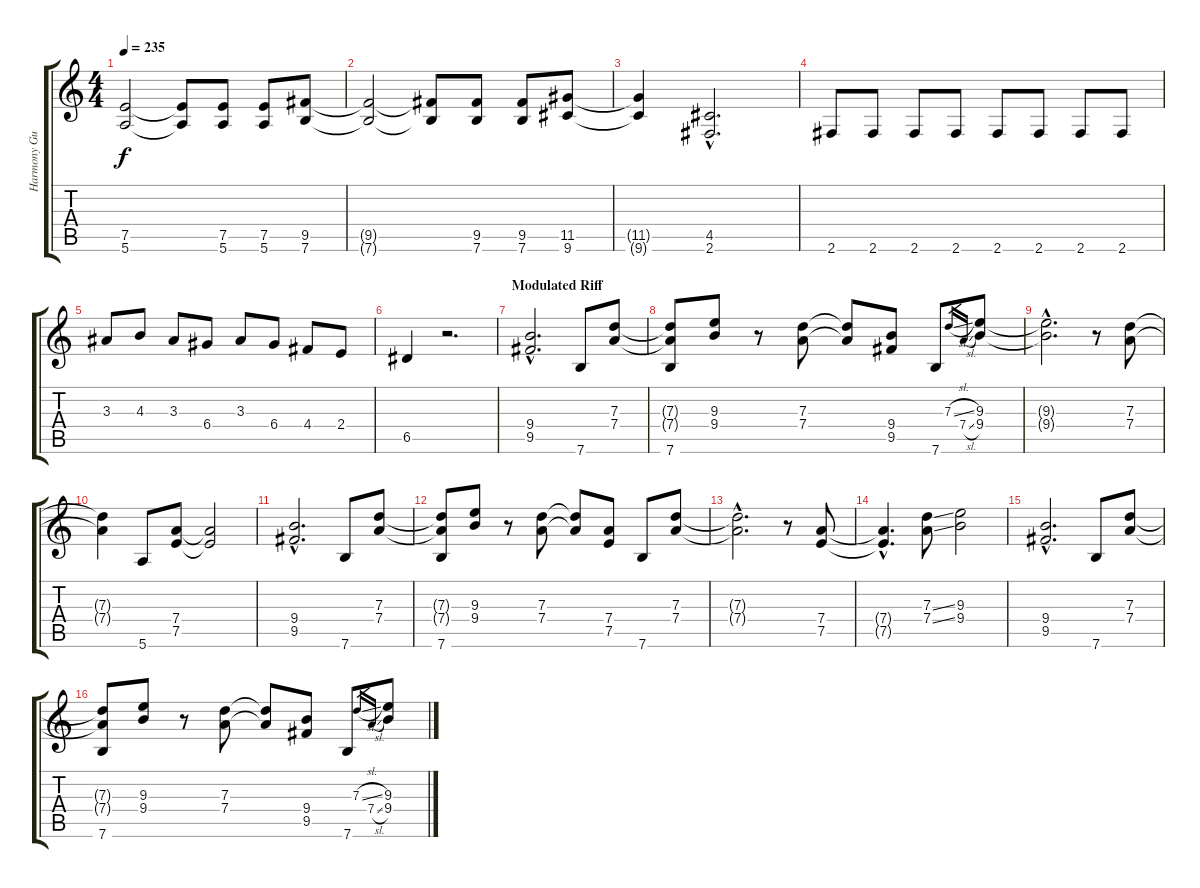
\track ("Harmony Guitar" "Harmony Gu") {instrument distortionguitar}
\staff {score tabs}
\tuning (E4 B3 G3 D3 A2 E2) {hide}
\ts (4 4)
\tempo 235
\clef g2
\ks c
(7.5{t} 5.6{t}).2{dy f} (7.5{t} 5.6{t}).8 (7.5 5.6).8 (7.5 5.6).8 (9.5 7.6).8 |
(9.5{t} 7.6{t}).2 (9.5{t} 7.6{t}).8 (9.5 7.6).8 (9.5 7.6).8 (11.5 9.6).8 |
(11.5{t} 9.6{t}).4 (4.5{hac} 2.6{hac}).2{d} |
2.6.8 2.6.8 2.6.8 2.6.8 2.6.8 2.6.8 2.6.8 2.6.8 |
3.3.8 4.3.8 3.3.8 6.4.8 3.3.8 6.4.8 4.4.8 2.4.8 |
6.5.4 r.2{d} |
\section ("" "Modulated Riff")
(9.4{hac} 9.5{hac}).2{d} 7.6.8 (7.3 7.4).8 |
(7.3{t} 7.4{t} 7.6).8 (9.3 9.4).8 r.8 (7.3 7.4).8 (7.3{t} 7.4{t}).8 (9.4 9.5).8 7.6.8 7.3{sl}.16{gr} 7.4{sl}.16{gr} (9.3 9.4).8 |
(9.3{hac t} 9.4{hac t}).2{d} r.8 (7.3 7.4).8 |
(7.3{t} 7.4{t}).4 5.6.8 (7.4 7.5).8 (7.4{t} 7.5{t}).2 |
(9.4{hac} 9.5{hac}).2{d} 7.6.8 (7.3 7.4).8 |
(7.3{t} 7.4{t} 7.6).8 (9.3 9.4).8 r.8 (7.3 7.4).8 (7.3{t} 7.4{t}).8 (7.4 7.5).8 7.6.8 (7.3 7.4).8 |
(7.3{hac t} 7.4{hac t}).2{d} r.8 (7.4 7.5).8 |
(7.4{hac t} 7.5{hac t}).4{d} (7.3{ss} 7.4{ss}).8 (9.3 9.4).2 |
(9.4{hac} 9.5{hac}).2{d} 7.6.8 (7.3 7.4).8 |
(7.3{t} 7.4{t} 7.6).8 (9.3 9.4).8 r.8 (7.3 7.4).8 (7.3{t} 7.4{t}).8 (9.4 9.5).8 7.6.8 7.3{sl}.16{gr} 7.4{sl}.16{gr} (9.3 9.4).8
